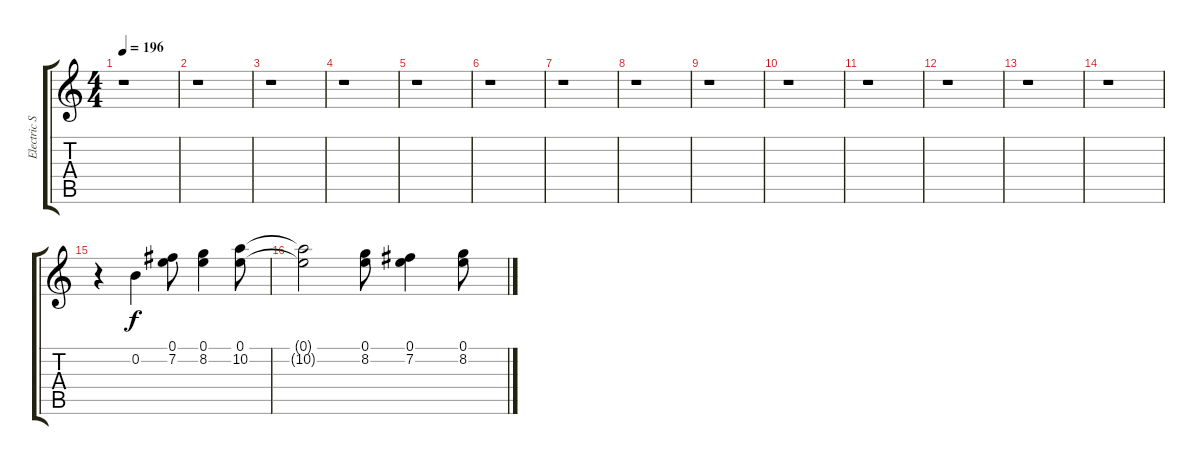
\track ("Electric Snakey Guitar" "Electric S") {instrument overdrivenguitar}
\staff {score tabs}
\tuning (E4 B3 G3 D3 A2 E2) {hide}
\ts (4 4)
\tempo 196
\clef g2
\ks c
r.1{dy f} |
r.1 |
r.1 |
r.1 |
r.1 |
r.1 |
r.1 |
r.1 |
r.1 |
r.1 |
r.1 |
r.1 |
r.1 |
r.1 |
r.4 0.2.4 (0.1 7.2).8 (0.1 8.2).4 (0.1 10.2).8 |
(0.1{t} 10.2{t}).2 (0.1 8.2).8 (0.1 7.2).4 (0.1 8.2).8
